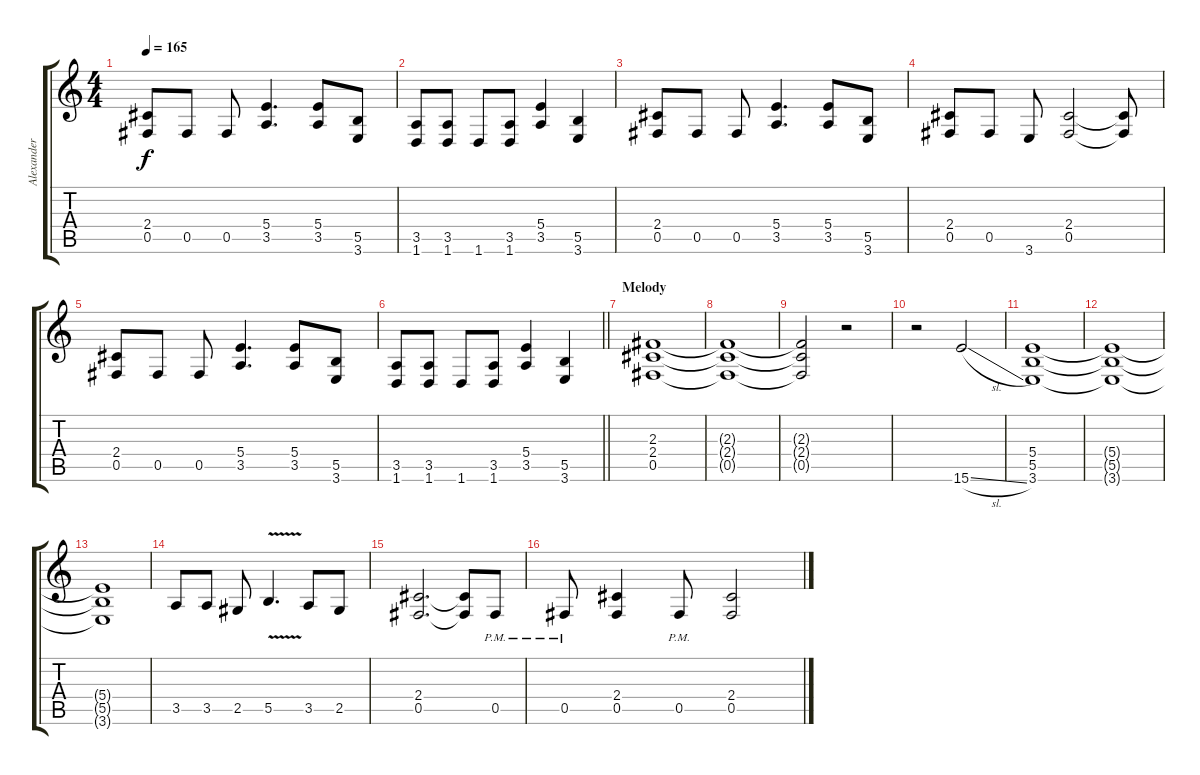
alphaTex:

\track ("Alexander Kuoppala" "Alexander ") {instrument distortionguitar}
\staff {score tabs}
\tuning (Db4 Ab3 E3 B2 Gb2 Db2) {hide}
\ts (4 4)
\tempo 165
\clef g2
\ks c
(2.4 0.5).8{dy f} 0.5.8 0.5.8 (5.4 3.5).4{d} (5.4 3.5).8 (5.5 3.6).8 |
(3.5 1.6).8 (3.5 1.6).8 1.6.8 (3.5 1.6).8 (5.4 3.5).4 (5.5 3.6).4 |
(2.4 0.5).8{instrument distortionguitar} 0.5.8 0.5.8 (5.4 3.5).4{d} (5.4 3.5).8 (5.5 3.6).8 |
(2.4 0.5).8 0.5.8 3.6.8 (2.4 0.5).2 (2.4{t} 0.5{t}).8 |
(2.4 0.5).8 0.5.8 0.5.8 (5.4 3.5).4{d} (5.4 3.5).8 (5.5 3.6).8 |
\barLineRight lightlight
(3.5 1.6).8 (3.5 1.6).8 1.6.8 (3.5 1.6).8 (5.4 3.5).4 (5.5 3.6).4 |
\section ("" "Melody")
(2.3 2.4 0.5).1 |
(2.3{t} 2.4{t} 0.5{t}).1 |
(2.3{t} 2.4{t} 0.5{t}).2 r.2 |
r.2 15.6{sl}.2 |
(5.4 5.5 3.6).1 |
(5.4{t} 5.5{t} 3.6{t}).1 |
(5.4{t} 5.5{t} 3.6{t}).1 |
3.5.8 3.5.8 2.5.8 5.5{v}.4{d} 3.5.8 2.5.8 |
(2.4 0.5).2{d} (2.4{t} 0.5{t}).8 0.5{pm}.8 |
0.5{pm}.8 (2.4 0.5).4 0.5{pm}.8 (2.4 0.5).2
